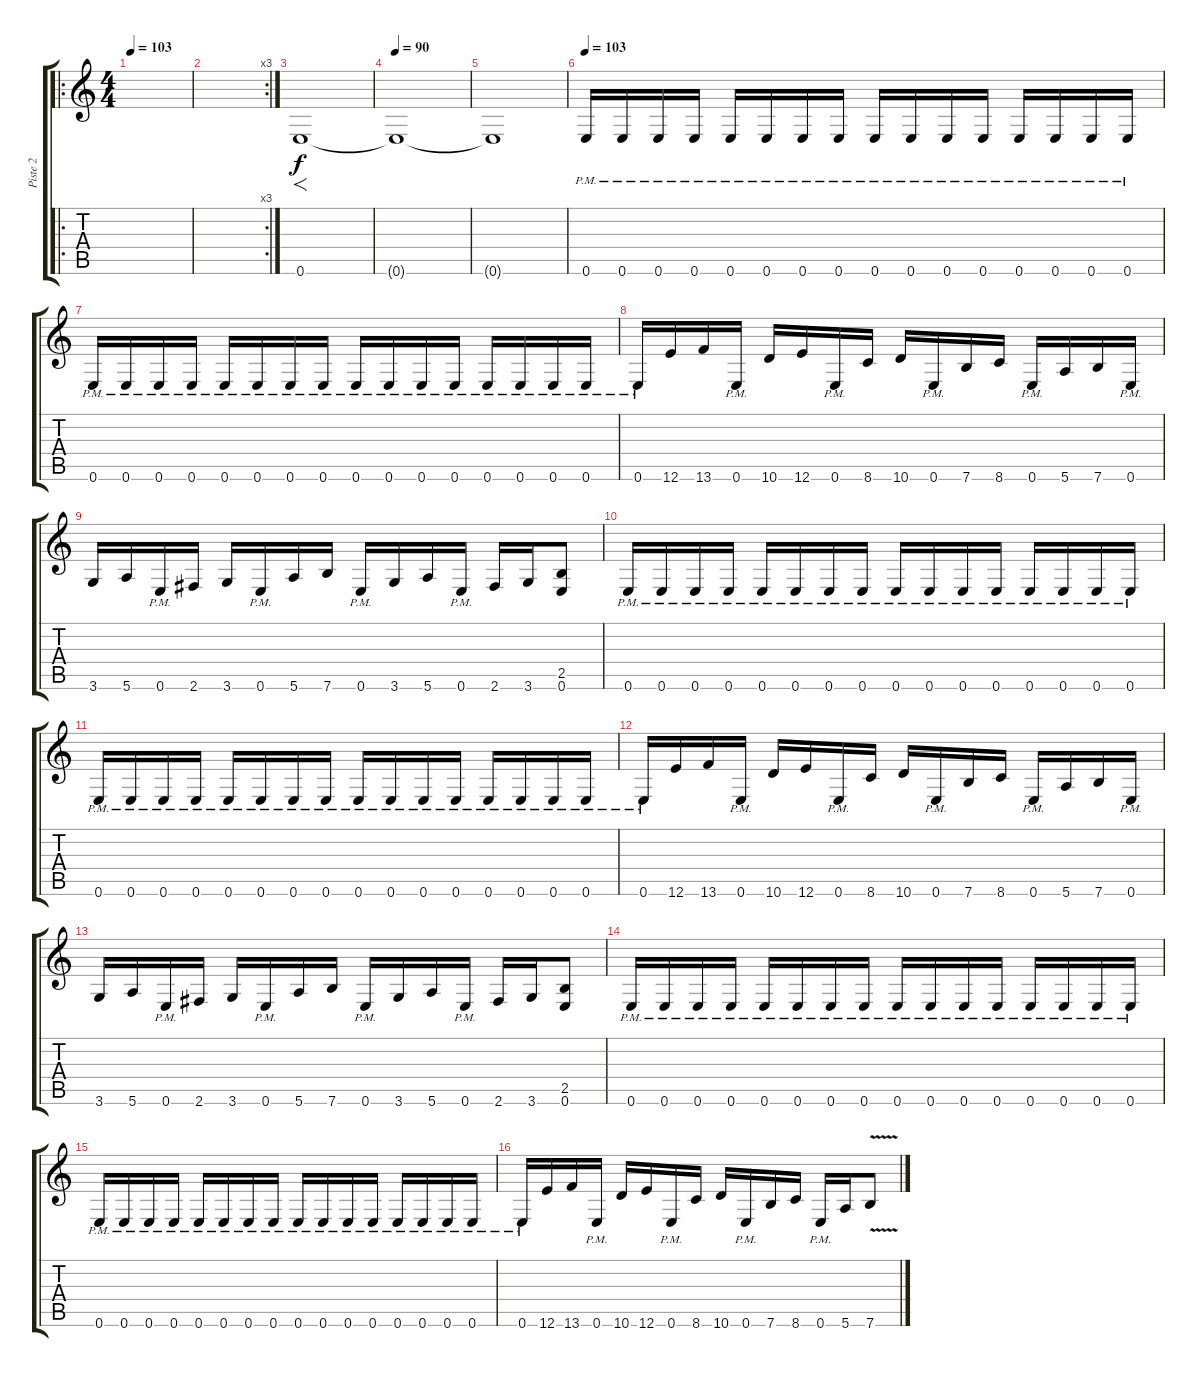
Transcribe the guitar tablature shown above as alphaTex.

\track ("Piste 2" "Piste 2") {instrument distortionguitar}
\staff {score tabs}
\tuning (E4 B3 G3 D3 A2 E2) {hide}
\ro
\ts (4 4)
\tempo 103
\clef g2
\ks c
|
\rc 3
|
0.6.1{f} |
\tempo 90
0.6{t}.1 |
0.6{t}.1 |
\tempo 103
0.6{pm}.16 0.6{pm}.16 0.6{pm}.16 0.6{pm}.16 0.6{pm}.16 0.6{pm}.16 0.6{pm}.16 0.6{pm}.16 0.6{pm}.16 0.6{pm}.16 0.6{pm}.16 0.6{pm}.16 0.6{pm}.16 0.6{pm}.16 0.6{pm}.16 0.6{pm}.16 |
0.6{pm}.16 0.6{pm}.16 0.6{pm}.16 0.6{pm}.16 0.6{pm}.16 0.6{pm}.16 0.6{pm}.16 0.6{pm}.16 0.6{pm}.16 0.6{pm}.16 0.6{pm}.16 0.6{pm}.16 0.6{pm}.16 0.6{pm}.16 0.6{pm}.16 0.6{pm}.16 |
0.6{pm}.16 12.6.16 13.6.16 0.6{pm}.16 10.6.16 12.6.16 0.6{pm}.16 8.6.16 10.6.16 0.6{pm}.16 7.6.16 8.6.16 0.6{pm}.16 5.6.16 7.6.16 0.6{pm}.16 |
3.6.16 5.6.16 0.6{pm}.16 2.6.16 3.6.16 0.6{pm}.16 5.6.16 7.6.16 0.6{pm}.16 3.6.16 5.6.16 0.6{pm}.16 2.6.16 3.6.16 (2.5 0.6).8 |
0.6{pm}.16 0.6{pm}.16 0.6{pm}.16 0.6{pm}.16 0.6{pm}.16 0.6{pm}.16 0.6{pm}.16 0.6{pm}.16 0.6{pm}.16 0.6{pm}.16 0.6{pm}.16 0.6{pm}.16 0.6{pm}.16 0.6{pm}.16 0.6{pm}.16 0.6{pm}.16 |
0.6{pm}.16 0.6{pm}.16 0.6{pm}.16 0.6{pm}.16 0.6{pm}.16 0.6{pm}.16 0.6{pm}.16 0.6{pm}.16 0.6{pm}.16 0.6{pm}.16 0.6{pm}.16 0.6{pm}.16 0.6{pm}.16 0.6{pm}.16 0.6{pm}.16 0.6{pm}.16 |
0.6{pm}.16 12.6.16 13.6.16 0.6{pm}.16 10.6.16 12.6.16 0.6{pm}.16 8.6.16 10.6.16 0.6{pm}.16 7.6.16 8.6.16 0.6{pm}.16 5.6.16 7.6.16 0.6{pm}.16 |
3.6.16 5.6.16 0.6{pm}.16 2.6.16 3.6.16 0.6{pm}.16 5.6.16 7.6.16 0.6{pm}.16 3.6.16 5.6.16 0.6{pm}.16 2.6.16 3.6.16 (2.5 0.6).8 |
0.6{pm}.16 0.6{pm}.16 0.6{pm}.16 0.6{pm}.16 0.6{pm}.16 0.6{pm}.16 0.6{pm}.16 0.6{pm}.16 0.6{pm}.16 0.6{pm}.16 0.6{pm}.16 0.6{pm}.16 0.6{pm}.16 0.6{pm}.16 0.6{pm}.16 0.6{pm}.16 |
0.6{pm}.16 0.6{pm}.16 0.6{pm}.16 0.6{pm}.16 0.6{pm}.16 0.6{pm}.16 0.6{pm}.16 0.6{pm}.16 0.6{pm}.16 0.6{pm}.16 0.6{pm}.16 0.6{pm}.16 0.6{pm}.16 0.6{pm}.16 0.6{pm}.16 0.6{pm}.16 |
0.6{pm}.16 12.6.16 13.6.16 0.6{pm}.16 10.6.16 12.6.16 0.6{pm}.16 8.6.16 10.6.16 0.6{pm}.16 7.6.16 8.6.16 0.6{pm}.16 5.6.16 7.6{v}.8
